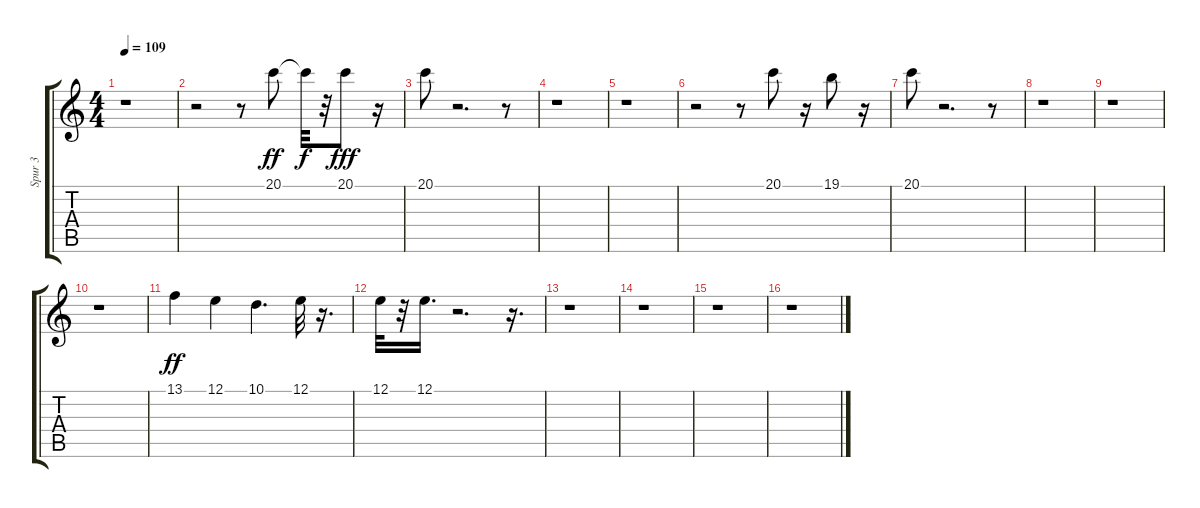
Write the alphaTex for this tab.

\track ("Spur 3" "Spur 3") {instrument voiceoohs}
\staff {score tabs}
\tuning (E4 B3 G3 D3 A2 E2) {hide}
\ts (4 4)
\tempo 109
\clef g2
\ks c
r.1{dy ff} |
r.2 r.8 20.1.8 20.1{t}.32{dy f} r.32 20.1.8{dy fff} r.16 |
20.1.8 r.2{d} r.8 |
r.1 |
r.1 |
r.2 r.8 20.1.8 r.16 19.1.8 r.16 |
20.1.8 r.2{d} r.8 |
r.1 |
r.1 |
r.1 |
13.1.4{dy ff} 12.1.4 10.1.4{d} 12.1.32 r.16{d} |
12.1.32 r.32 12.1.16{d} r.2{d} r.16{d} |
r.1 |
r.1 |
r.1 |
r.1
